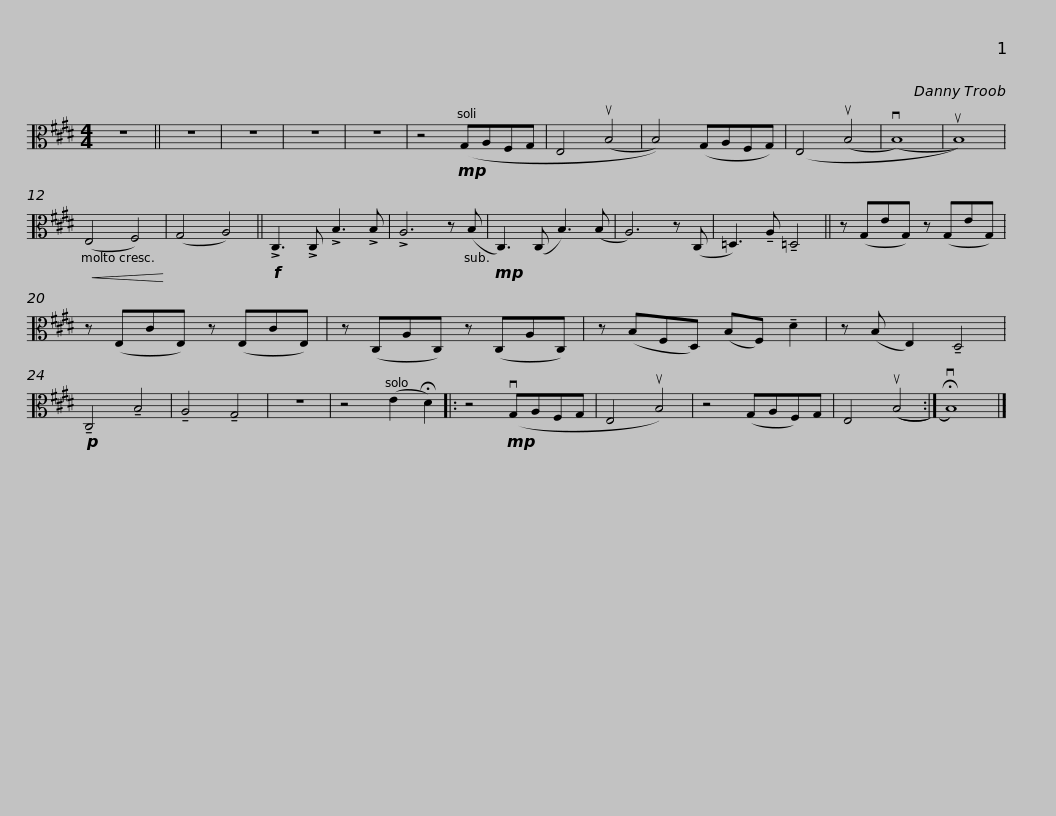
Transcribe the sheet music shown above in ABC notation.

X:1
L:1/8
M:4/4
I:linebreak $
K:E
V:1 alto
V:1
 z8 || z8 | z8 | z8 | z8 | %5
 z4!mp! (G,A,F,G, | E,4 (uB,4 | B,4)) (G,A,F,G,) | (E,4 (uB,4 | (vB,8) | %10
 uB,8)) |!<(! (E,4 F,4)!<)! | (G,4 A,4) ||$!f! !>!C,3 !>!C, !>!B,3 !>!B, | !>!A,6 z (B, | %15
!mp! C,3) (C, B,3) (B, | A,6) z (C, | =D,3) !tenuto!A, !tenuto!=D,4 || z (G,EG,) z (G,EG,) | z (E,CE,) z (E,CE,) |$ %20
 z (C,A,C,) z (C,A,C,) | z (B,F,D,) (B,F,) !tenuto!D2 | z (B, E,2) !tenuto!D,4 |!p! !tenuto!C,4 !tenuto!B,4 | !tenuto!A,4 !tenuto!G,4 | %25
 z8 | z4 (E2 !fermata!D2) |: z4!mp! (vG,A,F,G, | E,4 uB,4) | z4 (G,A,F,)G, |$ %30
 E,4 ((uB,4 :| !fermata!vB,8)) |] %32
